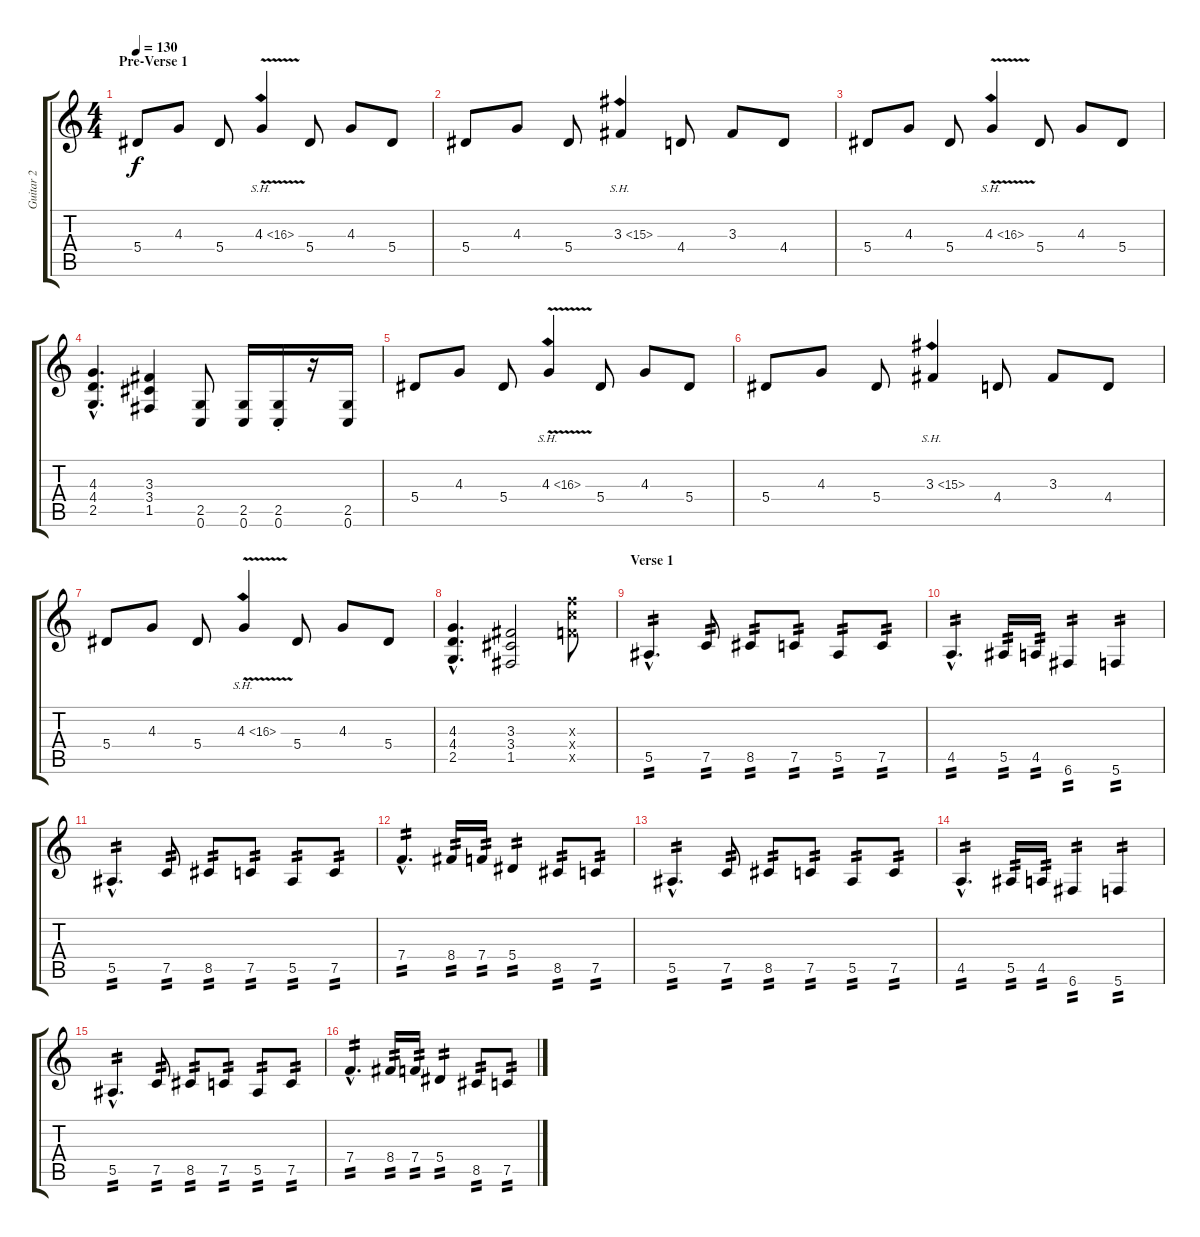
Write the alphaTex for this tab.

\track ("Guitar 2" "Guitar 2") {instrument distortionguitar}
\staff {score tabs}
\tuning (C4 G3 Eb3 Bb2 F2 C2) {hide}
\ts (4 4)
\section ("" "Pre-Verse 1")
\tempo 130
\clef g2
\ks c
5.4.8{dy f} 4.3.8 5.4.8 4.3{sh 12 v}.4 5.4.8 4.3.8 5.4.8 |
5.4.8 4.3.8 5.4.8 3.3{sh 12}.4 4.4.8 3.3.8 4.4.8 |
5.4.8 4.3.8 5.4.8 4.3{sh 12 v}.4 5.4.8 4.3.8 5.4.8 |
(4.3{hac} 4.4{hac} 2.5{hac}).4{d} (3.3 3.4 1.5).4 (2.5 0.6).8 (2.5 0.6).16 (2.5 0.6{st}).16 r.16 (2.5 0.6).16 |
5.4.8 4.3.8 5.4.8 4.3{sh 12 v}.4 5.4.8 4.3.8 5.4.8 |
5.4.8 4.3.8 5.4.8 3.3{sh 12}.4 4.4.8 3.3.8 4.4.8 |
5.4.8 4.3.8 5.4.8 4.3{sh 12 v}.4 5.4.8 4.3.8 5.4.8 |
(4.3{hac} 4.4{hac} 2.5{hac}).4{d} (3.3 3.4 1.5).2 (14.3{x} 14.4{x} 12.5{x}).8 |
\section ("" "Verse 1")
5.5{hac}.4{d tp 2} 7.5.8{tp 2} 8.5.8{tp 2} 7.5.8{tp 2} 5.5.8{tp 2} 7.5.8{tp 2} |
4.5{hac}.4{d tp 2} 5.5.16{tp 2} 4.5.16{tp 2} 6.6.4{tp 2} 5.6.4{tp 2} |
5.5{hac}.4{d tp 2} 7.5.8{tp 2} 8.5.8{tp 2} 7.5.8{tp 2} 5.5.8{tp 2} 7.5.8{tp 2} |
7.4{hac}.4{d tp 2} 8.4.16{tp 2} 7.4.16{tp 2} 5.4.4{tp 2} 8.5.8{tp 2} 7.5.8{tp 2} |
5.5{hac}.4{d tp 2} 7.5.8{tp 2} 8.5.8{tp 2} 7.5.8{tp 2} 5.5.8{tp 2} 7.5.8{tp 2} |
4.5{hac}.4{d tp 2} 5.5.16{tp 2} 4.5.16{tp 2} 6.6.4{tp 2} 5.6.4{tp 2} |
5.5{hac}.4{d tp 2} 7.5.8{tp 2} 8.5.8{tp 2} 7.5.8{tp 2} 5.5.8{tp 2} 7.5.8{tp 2} |
7.4{hac}.4{d tp 2} 8.4.16{tp 2} 7.4.16{tp 2} 5.4.4{tp 2} 8.5.8{tp 2} 7.5.8{tp 2}
